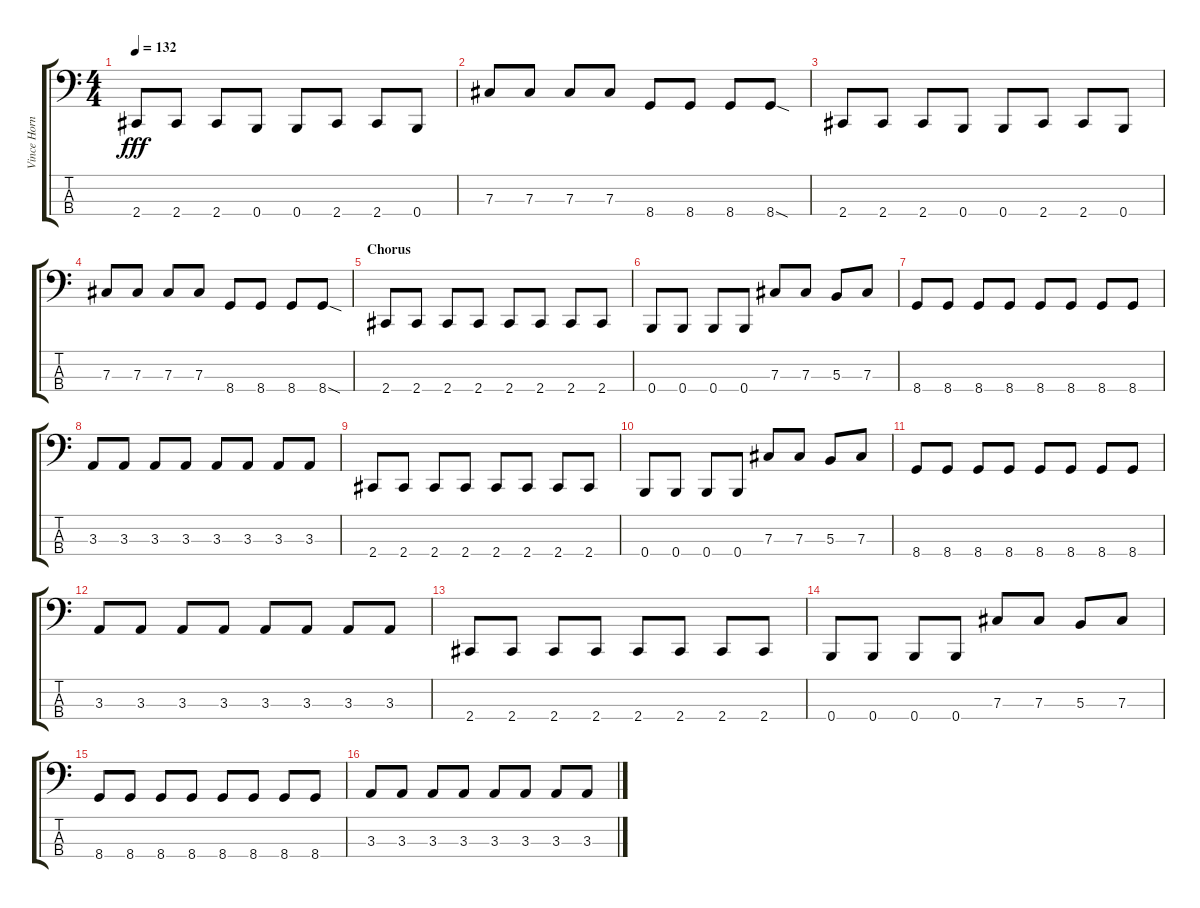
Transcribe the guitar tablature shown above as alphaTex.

\track ("Vince Hornsby" "Vince Horn") {instrument electricbassfinger}
\staff {score tabs}
\tuning (E2 B1 Gb1 B0) {hide}
\ts (4 4)
\tempo 132
\clef f4
\ks c
2.4.8{dy fff} 2.4.8 2.4.8 0.4.8 0.4.8 2.4.8 2.4.8 0.4.8 |
7.3.8 7.3.8 7.3.8 7.3.8 8.4.8 8.4.8 8.4.8 8.4{sod}.8 |
2.4.8 2.4.8 2.4.8 0.4.8 0.4.8 2.4.8 2.4.8 0.4.8 |
7.3.8 7.3.8 7.3.8 7.3.8 8.4.8 8.4.8 8.4.8 8.4{sod}.8 |
\section ("" "Chorus")
2.4.8 2.4.8 2.4.8 2.4.8 2.4.8 2.4.8 2.4.8 2.4.8 |
0.4.8 0.4.8 0.4.8 0.4.8 7.3.8 7.3.8 5.3.8 7.3.8 |
8.4.8 8.4.8 8.4.8 8.4.8 8.4.8 8.4.8 8.4.8 8.4.8 |
3.3.8 3.3.8 3.3.8 3.3.8 3.3.8 3.3.8 3.3.8 3.3.8 |
2.4.8 2.4.8 2.4.8 2.4.8 2.4.8 2.4.8 2.4.8 2.4.8 |
0.4.8 0.4.8 0.4.8 0.4.8 7.3.8 7.3.8 5.3.8 7.3.8 |
8.4.8 8.4.8 8.4.8 8.4.8 8.4.8 8.4.8 8.4.8 8.4.8 |
3.3.8 3.3.8 3.3.8 3.3.8 3.3.8 3.3.8 3.3.8 3.3.8 |
2.4.8 2.4.8 2.4.8 2.4.8 2.4.8 2.4.8 2.4.8 2.4.8 |
0.4.8 0.4.8 0.4.8 0.4.8 7.3.8 7.3.8 5.3.8 7.3.8 |
8.4.8 8.4.8 8.4.8 8.4.8 8.4.8 8.4.8 8.4.8 8.4.8 |
3.3.8 3.3.8 3.3.8 3.3.8 3.3.8 3.3.8 3.3.8 3.3.8
